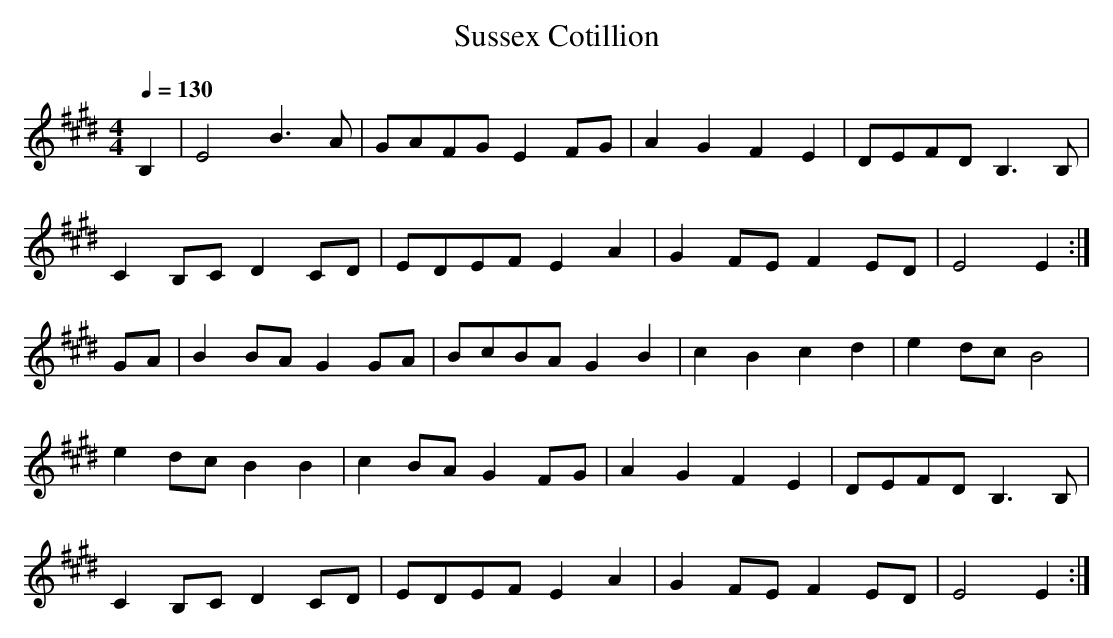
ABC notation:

X:1
T:Sussex Cotillion
Q:1/4=130
M:4/4
L:1/4
K:Emaj
B, | E2 B>A | G/2A/2F/2G/2 E F/2G/2 | A G F E | D/2E/2F/2D/2 B,>B, |
C B,/2C/2 D C/2D/2 | E/2D/2E/2F/2 E A | G F/2E/2 F E/2D/2 | E2 E :|
G/2A/2 | B B/2A/2 G G/2A/2 | B/2c/2B/2A/2 G B | c B c d | e d/2c/2 B2 |
e d/2c/2 B B | c B/2A/2 G F/2G/2 | A G F E | D/2E/2F/2D/2 B,>B, |
C B,/2C/2 D C/2D/2 | E/2D/2E/2F/2 E A | G F/2E/2 F E/2D/2 | E2 E :|
